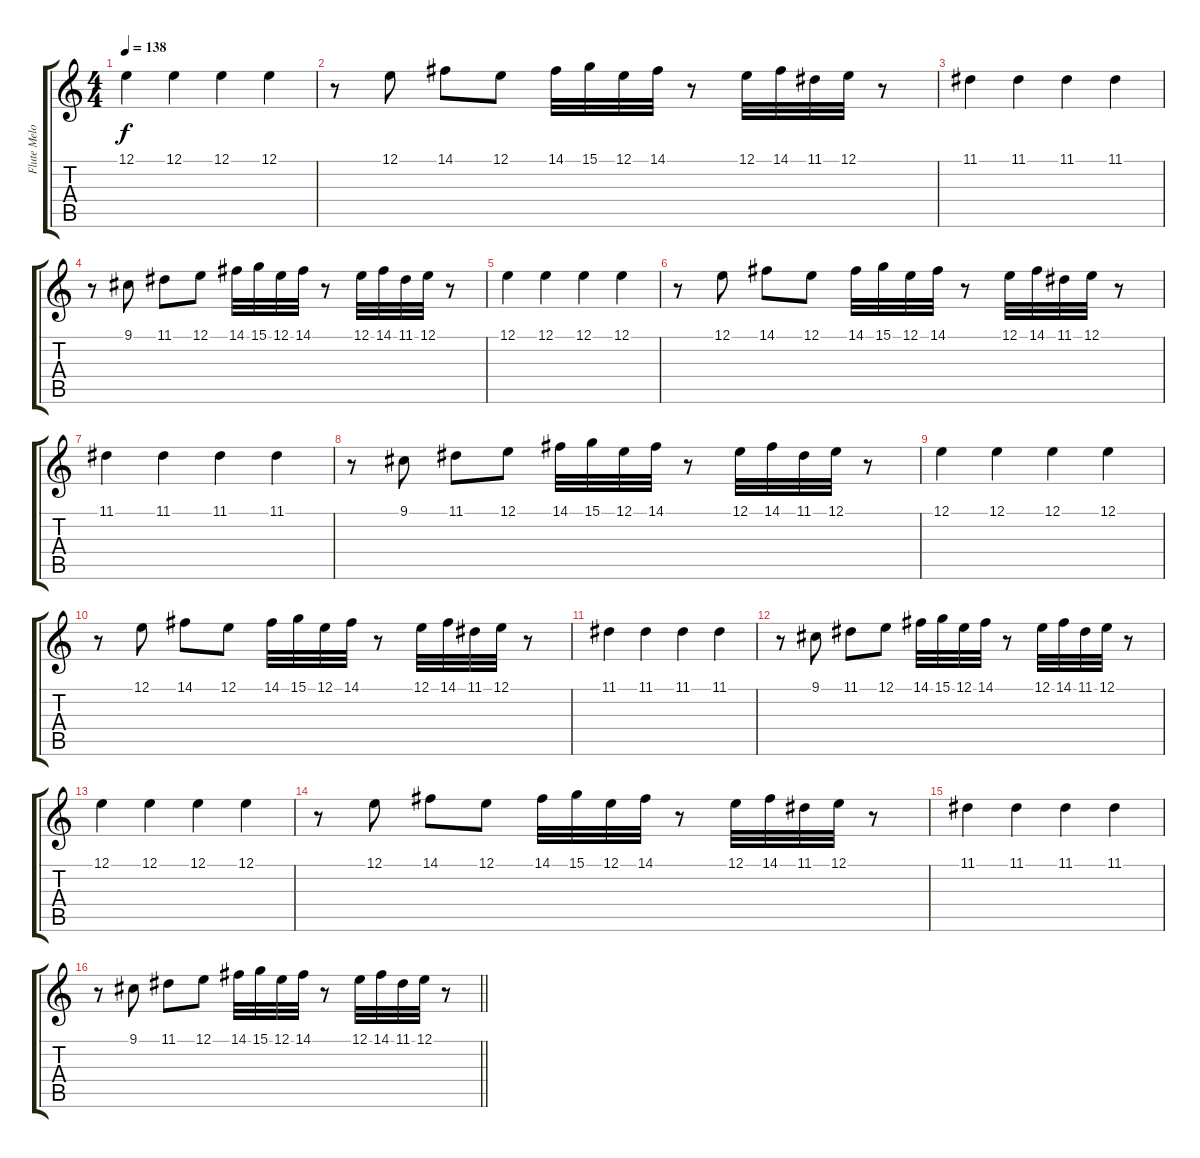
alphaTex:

\track ("Flute Melody" "Flute Melo") {instrument flute}
\staff {score tabs}
\tuning (E4 B3 G3 D3 A2 E2) {hide}
\ts (4 4)
\tempo 138
\clef g2
\ks c
12.1.4{dy f} 12.1.4 12.1.4 12.1.4 |
r.8 12.1.8 14.1.8 12.1.8 14.1.32 15.1.32 12.1.32 14.1.32 r.8 12.1.32 14.1.32 11.1.32 12.1.32 r.8 |
11.1.4 11.1.4 11.1.4 11.1.4 |
r.8 9.1.8 11.1.8 12.1.8 14.1.32 15.1.32 12.1.32 14.1.32 r.8 12.1.32 14.1.32 11.1.32 12.1.32 r.8 |
12.1.4 12.1.4 12.1.4 12.1.4 |
r.8 12.1.8 14.1.8 12.1.8 14.1.32 15.1.32 12.1.32 14.1.32 r.8 12.1.32 14.1.32 11.1.32 12.1.32 r.8 |
11.1.4 11.1.4 11.1.4 11.1.4 |
r.8 9.1.8 11.1.8 12.1.8 14.1.32 15.1.32 12.1.32 14.1.32 r.8 12.1.32 14.1.32 11.1.32 12.1.32 r.8 |
12.1.4 12.1.4 12.1.4 12.1.4 |
r.8 12.1.8 14.1.8 12.1.8 14.1.32 15.1.32 12.1.32 14.1.32 r.8 12.1.32 14.1.32 11.1.32 12.1.32 r.8 |
11.1.4 11.1.4 11.1.4 11.1.4 |
r.8 9.1.8 11.1.8 12.1.8 14.1.32 15.1.32 12.1.32 14.1.32 r.8 12.1.32 14.1.32 11.1.32 12.1.32 r.8 |
12.1.4 12.1.4 12.1.4 12.1.4 |
r.8 12.1.8 14.1.8 12.1.8 14.1.32 15.1.32 12.1.32 14.1.32 r.8 12.1.32 14.1.32 11.1.32 12.1.32 r.8 |
11.1.4 11.1.4 11.1.4 11.1.4 |
\barLineRight lightlight
r.8 9.1.8 11.1.8 12.1.8 14.1.32 15.1.32 12.1.32 14.1.32 r.8 12.1.32 14.1.32 11.1.32 12.1.32 r.8
